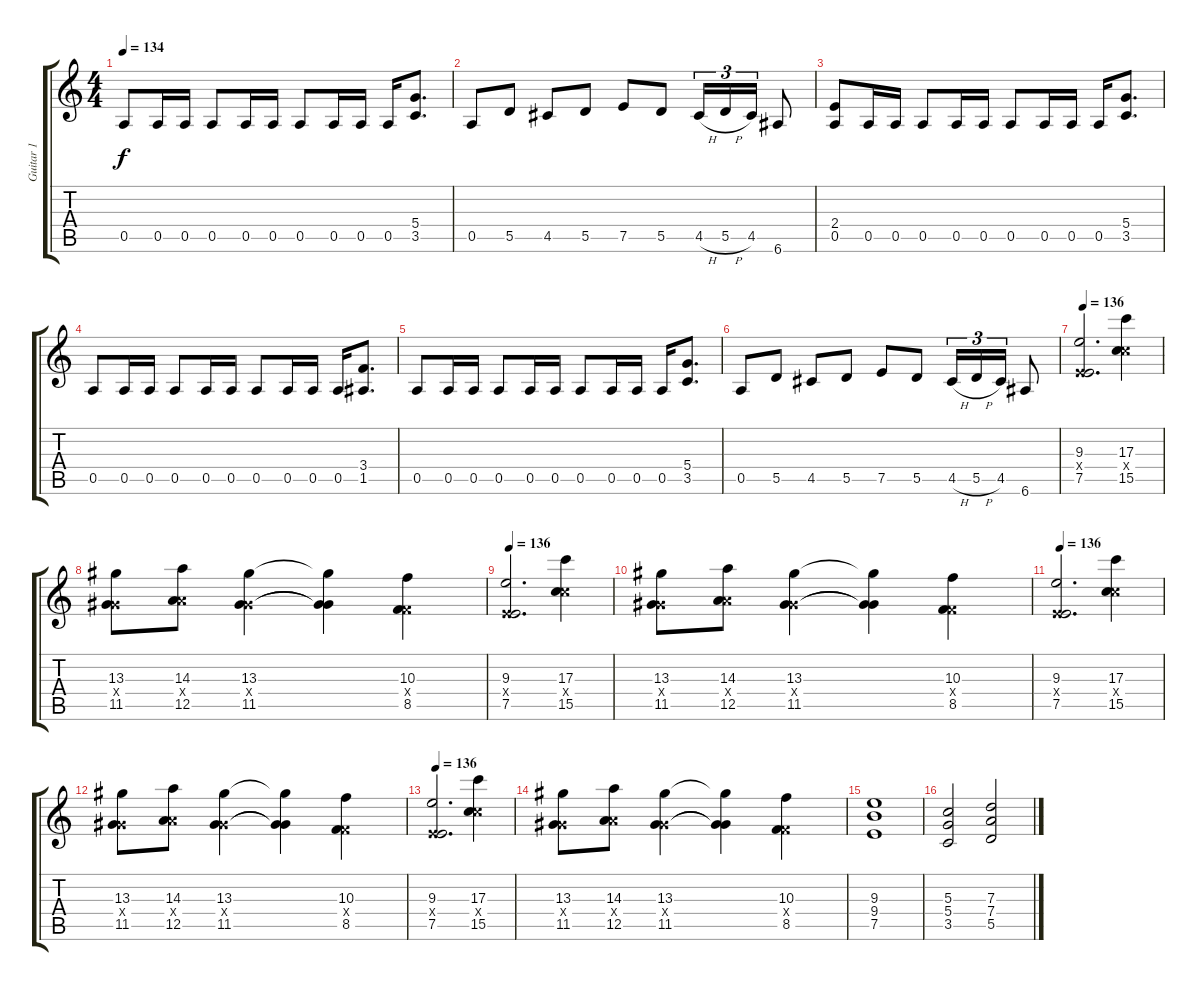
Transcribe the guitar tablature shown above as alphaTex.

\track ("Guitar 1" "Guitar 1") {instrument distortionguitar}
\staff {score tabs}
\tuning (E4 B3 G3 D3 A2 E2) {hide}
\ts (4 4)
\tempo 134
\clef g2
\ks c
0.5.8{dy f} 0.5.16 0.5.16 0.5.8 0.5.16 0.5.16 0.5.8 0.5.16 0.5.16 0.5.16 (5.4 3.5).8{d} |
0.5.8 5.5.8 4.5.8 5.5.8 7.5.8 5.5.8 4.5{h}.16{tu (3 2)} 5.5{h}.16{tu (3 2)} 4.5.16{tu (3 2)} 6.6.8 |
(2.4 0.5).8 0.5.16 0.5.16 0.5.8 0.5.16 0.5.16 0.5.8 0.5.16 0.5.16 0.5.16 (5.4 3.5).8{d} |
0.5.8 0.5.16 0.5.16 0.5.8 0.5.16 0.5.16 0.5.8 0.5.16 0.5.16 0.5.16 (3.4 1.5).8{d} |
0.5.8 0.5.16 0.5.16 0.5.8 0.5.16 0.5.16 0.5.8 0.5.16 0.5.16 0.5.16 (5.4 3.5).8{d} |
0.5.8 5.5.8 4.5.8 5.5.8 7.5.8 5.5.8 4.5{h}.16{tu (3 2)} 5.5{h}.16{tu (3 2)} 4.5.16{tu (3 2)} 6.6.8 |
\tempo 136
(9.3 2.4{x} 7.5).2{d} (17.3 10.4{x} 15.5).4 |
(13.3 6.4{x} 11.5).8 (14.3 7.4{x} 12.5).8 (13.3 6.4{x} 11.5).4 (13.3{t} 6.4{t} 11.5{t}).4 (10.3 3.4{x} 8.5).4 |
\tempo 136
(9.3 2.4{x} 7.5).2{d} (17.3 10.4{x} 15.5).4 |
(13.3 6.4{x} 11.5).8 (14.3 7.4{x} 12.5).8 (13.3 6.4{x} 11.5).4 (13.3{t} 6.4{t} 11.5{t}).4 (10.3 3.4{x} 8.5).4 |
\tempo 136
(9.3 2.4{x} 7.5).2{d} (17.3 10.4{x} 15.5).4 |
(13.3 6.4{x} 11.5).8 (14.3 7.4{x} 12.5).8 (13.3 6.4{x} 11.5).4 (13.3{t} 6.4{t} 11.5{t}).4 (10.3 3.4{x} 8.5).4 |
\tempo 136
(9.3 2.4{x} 7.5).2{d} (17.3 10.4{x} 15.5).4 |
(13.3 6.4{x} 11.5).8 (14.3 7.4{x} 12.5).8 (13.3 6.4{x} 11.5).4 (13.3{t} 6.4{t} 11.5{t}).4 (10.3 3.4{x} 8.5).4 |
(9.3 9.4 7.5).1 |
(5.3 5.4 3.5).2 (7.3 7.4 5.5).2
